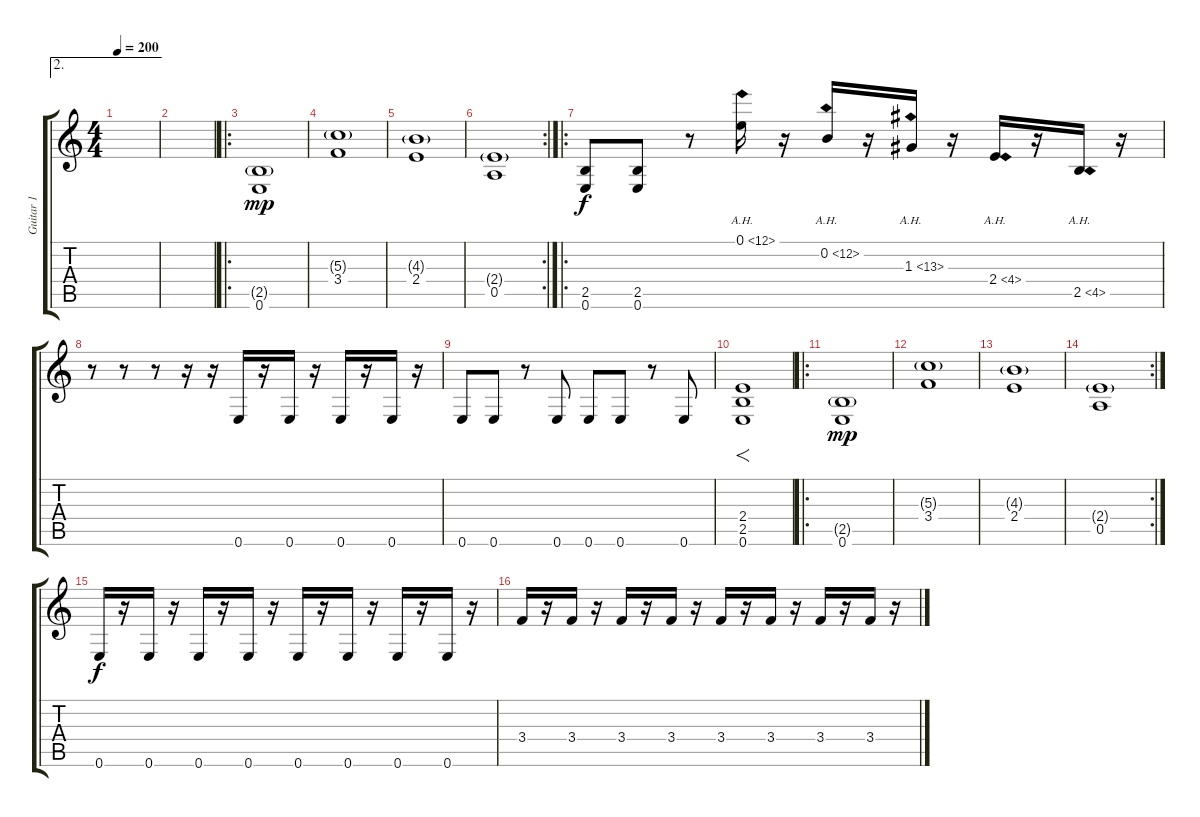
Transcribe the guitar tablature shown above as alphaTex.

\track ("Guitar 1" "Guitar 1") {instrument distortionguitar}
\staff {score tabs}
\tuning (E4 B3 G3 D3 A2 E2) {hide}
\ae 2
\ts (4 4)
\tempo 200
\clef g2
\ks c
|
|
\ro
(2.5{g} 0.6).1{dy mp} |
(5.3{g} 3.4).1 |
(4.3{g} 2.4).1 |
\rc 2
(2.4{g} 0.5).1 |
\ro
(2.5 0.6).8{dy f} (2.5 0.6).8 r.8 0.1{ah 12}.16 r.16 0.2{ah 12}.16 r.16 1.3{ah 12}.16 r.16 2.4{ah 2}.16 r.16 2.5{ah 2}.16 r.16 |
r.8 r.8 r.8 r.16 r.16 0.6.16 r.16 0.6.16 r.16 0.6.16 r.16 0.6.16 r.16 |
0.6.8 0.6.8 r.8 0.6.8 0.6.8 0.6.8 r.8 0.6.8 |
(2.4 2.5 0.6).1{f} |
\ro
(2.5{g} 0.6).1{dy mp} |
(5.3{g} 3.4).1 |
(4.3{g} 2.4).1 |
\rc 2
(2.4{g} 0.5).1 |
0.6.16{dy f volume 15 balance 8 instrument distortionguitar} r.16 0.6.16 r.16 0.6.16 r.16 0.6.16 r.16 0.6.16 r.16 0.6.16 r.16 0.6.16 r.16 0.6.16 r.16 |
3.4.16 r.16 3.4.16 r.16 3.4.16 r.16 3.4.16 r.16 3.4.16 r.16 3.4.16 r.16 3.4.16 r.16 3.4.16 r.16
